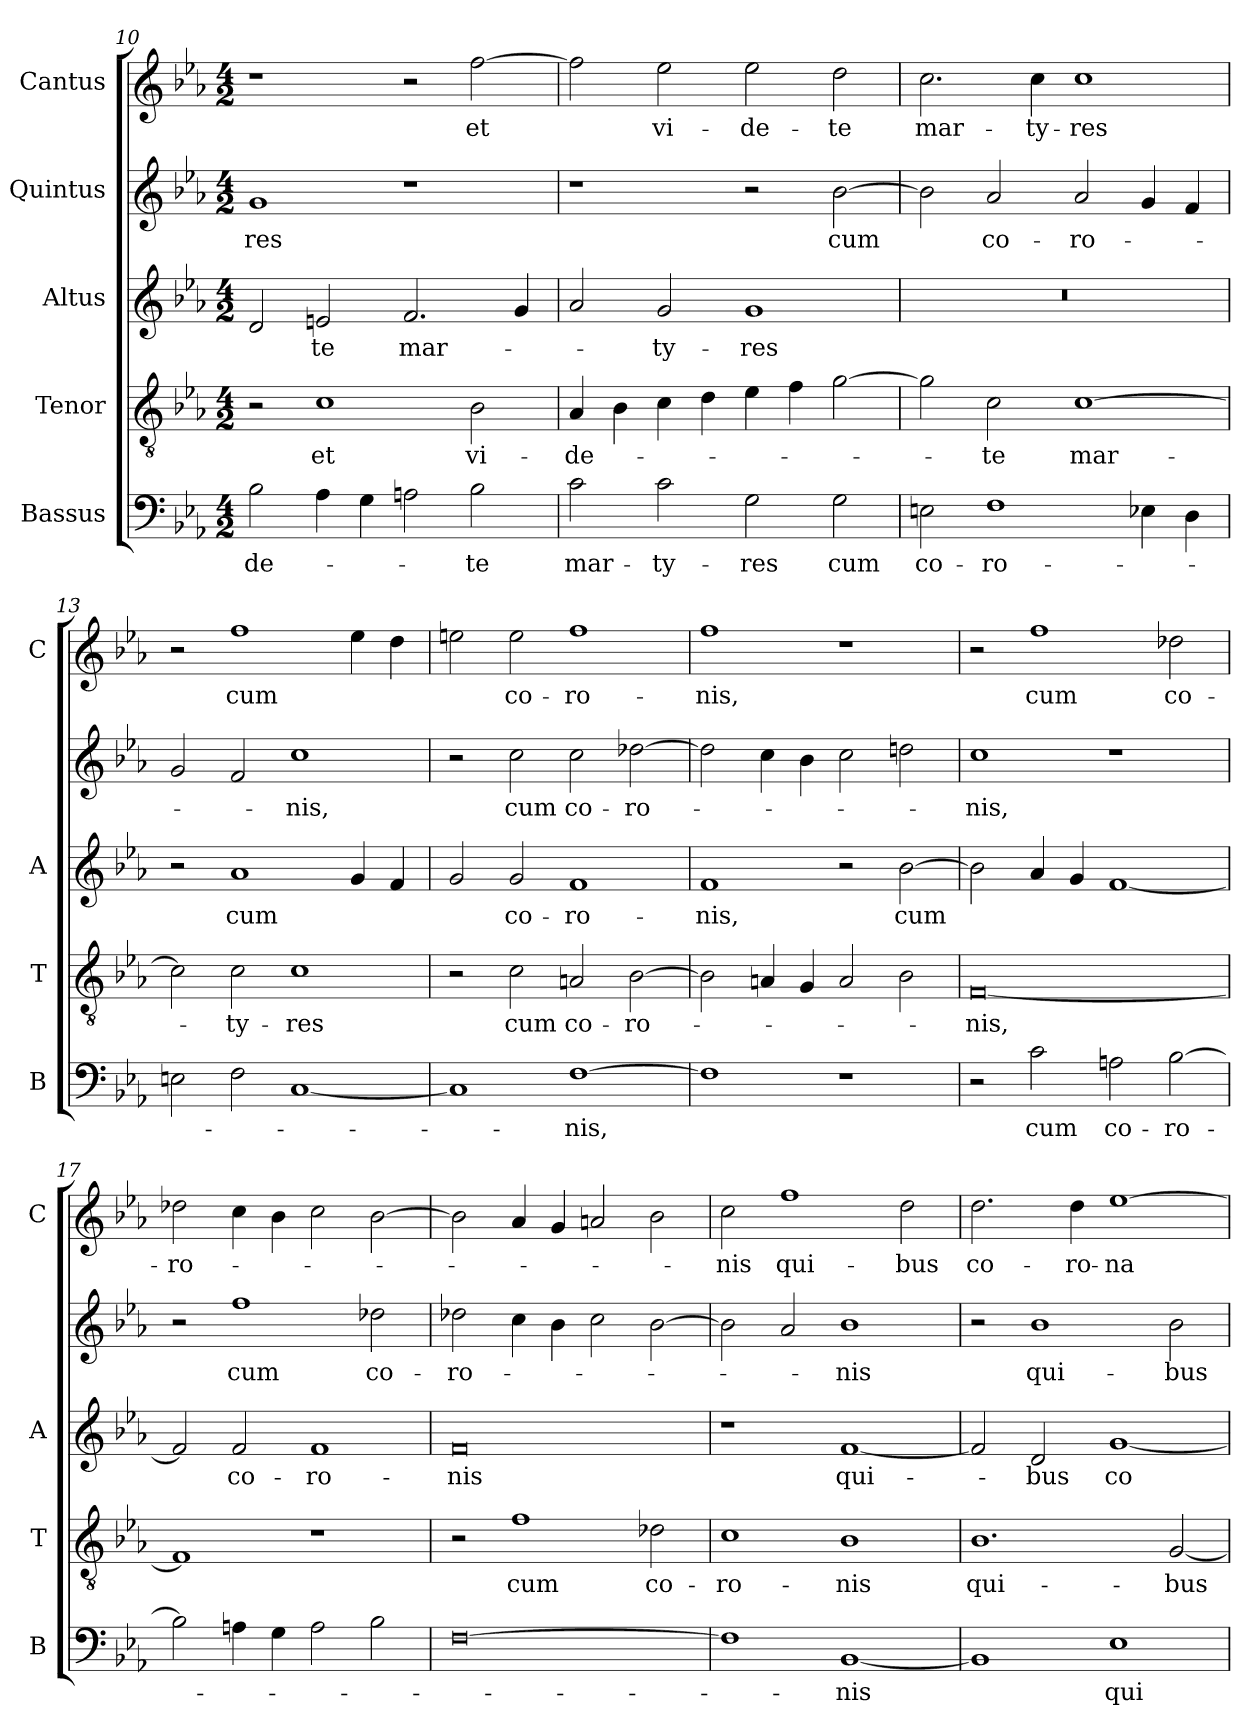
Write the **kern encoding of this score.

**kern	**text	**kern	**text	**kern	**text	**kern	**text	**kern	**text
*part5	*part5	*part4	*part4	*part3	*part3	*part2	*part2	*part1	*part1
*staff5	*staff5	*staff4	*staff4	*staff3	*staff3	*staff2	*staff2	*staff1	*staff1
*I"Bassus	*	*I"Tenor	*	*I"Altus	*	*I"Quintus	*	*I"Cantus	*
*I'B	*	*I'T	*	*I'A	*	*	*	*I'C	*
!!LO:PB:g=z
*clefF4	*	*clefGv2	*	*clefG2	*	*clefG2	*	*clefG2	*
*k[b-e-a-]	*	*k[b-e-a-]	*	*k[b-e-a-]	*	*k[b-e-a-]	*	*k[b-e-a-]	*
*E-:	*	*E-:	*	*E-:	*	*E-:	*	*E-:	*
*M4/2	*	*M4/2	*	*M4/2	*	*M4/2	*	*M4/2	*
=10	=10	=10	=10	=10	=10	=10	=10	=10	=10
!	!LO:LY:b	!	!	!	!	!	!LO:LY:b	!	!
2B-\	-de-	2r	.	2d/	.	1g	-res	1r	.
!	!	!	!LO:LY:b	!	!LO:LY:b	!	!	!	!
4A-\	.	1c	et	2en/	-te	.	.	.	.
4G\	.	.	.	.	.	.	.	.	.
!	!	!	!	!	!LO:LY:b	!	!	!	!
2An\	.	.	.	2.f/	mar-	1r	.	2r	.
!	!LO:LY:b	!	!LO:LY:b	!	!	!	!	!	!LO:LY:b
2B-\	-te	2B-\	vi-	.	.	.	.	[2ff\	et
.	.	.	.	4g/	.	.	.	.	.
=11	=11	=11	=11	=11	=11	=11	=11	=11	=11
!	!LO:LY:b	!	!LO:LY:b	!	!	!	!	!	!
2c\	mar-	4A-/	-de-	2a-/	.	1r	.	2ff\]	.
.	.	4B-\	.	.	.	.	.	.	.
!	!LO:LY:b	!	!	!	!LO:LY:b	!	!	!	!LO:LY:b
2c\	-ty-	4c\	.	2g/	-ty-	.	.	2ee-\	vi-
.	.	4d\	.	.	.	.	.	.	.
!	!LO:LY:b	!	!	!	!LO:LY:b	!	!	!	!LO:LY:b
2G\	-res	4e-\	.	1g	-res	2r	.	2ee-\	-de-
.	.	4f\	.	.	.	.	.	.	.
!	!LO:LY:b	!	!	!	!	!	!LO:LY:b	!	!LO:LY:b
2G\	cum	[2g\	.	.	.	[2b-\	cum	2dd\	-te
=12	=12	=12	=12	=12	=12	=12	=12	=12	=12
!	!LO:LY:b	!	!	!	!	!	!	!	!LO:LY:b
2En\	co-	2g\]	.	0r	.	2b-\]	.	2.cc\	mar-
!	!LO:LY:b	!	!LO:LY:b	!	!	!	!LO:LY:b	!	!
1F	-ro-	2c\	-te	.	.	2a-/	co-	.	.
!	!	!	!	!	!	!	!	!	!LO:LY:b
.	.	.	.	.	.	.	.	4cc\	-ty-
!	!	!	!LO:LY:b	!	!	!	!LO:LY:b	!	!LO:LY:b
.	.	[1c	mar-	.	.	2a-/	-ro-	1cc	-res
4E-X\	.	.	.	.	.	4g/	.	.	.
4D\	.	.	.	.	.	4f/	.	.	.
=13	=13	=13	=13	=13	=13	=13	=13	=13	=13
2En\	.	2c\]	.	2r	.	2g/	.	2r	.
!	!	!	!LO:LY:b	!	!LO:LY:b	!	!	!	!LO:LY:b
2F\	.	2c\	-ty-	1a-	cum	2f/	.	1ff	cum
!	!	!	!LO:LY:b	!	!	!	!LO:LY:b	!	!
[1C	.	1c	-res	.	.	1cc	-nis,	.	.
.	.	.	.	4g/	.	.	.	4ee-\	.
.	.	.	.	4f/	.	.	.	4dd\	.
=14	=14	=14	=14	=14	=14	=14	=14	=14	=14
1C]	.	2r	.	2g/	.	2r	.	2een\	.
!	!	!	!LO:LY:b	!	!LO:LY:b	!	!LO:LY:b	!	!LO:LY:b
.	.	2c\	cum	2g/	co-	2cc\	cum	2ee\	co-
!	!LO:LY:b	!	!LO:LY:b	!	!LO:LY:b	!	!LO:LY:b	!	!LO:LY:b
[1F	-nis,	2An/	co-	1f	-ro-	2cc\	co-	1ff	-ro-
!	!	!	!LO:LY:b	!	!	!	!LO:LY:b	!	!
.	.	[2B-\	-ro-	.	.	[2dd-X\	-ro-	.	.
!!LO:LB:g=z
=15	=15	=15	=15	=15	=15	=15	=15	=15	=15
!	!	!	!	!	!LO:LY:b	!	!	!	!LO:LY:b
1F]	.	2B-\]	.	1f	-nis,	2dd-\]	.	1ff	-nis,
.	.	4An/	.	.	.	4cc\	.	.	.
.	.	4G/	.	.	.	4b-\	.	.	.
1r	.	2A/	.	2r	.	2cc\	.	1r	.
!	!	!	!	!	!LO:LY:b	!	!	!	!
.	.	2B-\	.	[2b-\	cum	2ddn\	.	.	.
=16	=16	=16	=16	=16	=16	=16	=16	=16	=16
!	!	!	!LO:LY:b	!	!	!	!LO:LY:b	!	!
2r	.	[0F	-nis,	2b-\]	.	1cc	-nis,	2r	.
!	!LO:LY:b	!	!	!	!	!	!	!	!LO:LY:b
2c\	cum	.	.	4a-/	.	.	.	1ff	cum
.	.	.	.	4g/	.	.	.	.	.
!	!LO:LY:b	!	!	!	!	!	!	!	!
2An\	co-	.	.	[1f	.	1r	.	.	.
!	!LO:LY:b	!	!	!	!	!	!	!	!LO:LY:b
[2B-\	-ro-	.	.	.	.	.	.	2dd-X\	co-
=17	=17	=17	=17	=17	=17	=17	=17	=17	=17
!	!	!	!	!	!	!	!	!	!LO:LY:b
2B-\]	.	1F]	.	2f/]	.	2r	.	2dd-X\	-ro-
!	!	!	!	!	!LO:LY:b	!	!LO:LY:b	!	!
4An\	.	.	.	2f/	co-	1ff	cum	4cc\	.
4G\	.	.	.	.	.	.	.	4b-\	.
!	!	!	!	!	!LO:LY:b	!	!	!	!
2A\	.	1r	.	1f	-ro-	.	.	2cc\	.
!	!	!	!	!	!	!	!LO:LY:b	!	!
2B-\	.	.	.	.	.	2dd-X\	co-	[2b-\	.
=18	=18	=18	=18	=18	=18	=18	=18	=18	=18
!	!	!	!	!	!LO:LY:b	!	!LO:LY:b	!	!
[0F	.	2r	.	0f	-nis	2dd-X\	-ro-	2b-\]	.
!	!	!	!LO:LY:b	!	!	!	!	!	!
.	.	1f	cum	.	.	4cc\	.	4a-/	.
.	.	.	.	.	.	4b-\	.	4g/	.
.	.	.	.	.	.	2cc\	.	2an/	.
!	!	!	!LO:LY:b	!	!	!	!	!	!
.	.	2d-X\	co-	.	.	[2b-\	.	2b-\	.
=19	=19	=19	=19	=19	=19	=19	=19	=19	=19
!	!	!	!LO:LY:b	!	!	!	!	!	!LO:LY:b
1F]	.	1c	-ro-	1r	.	2b-\]	.	2cc\	-nis
!	!	!	!	!	!	!	!	!	!LO:LY:b
.	.	.	.	.	.	2a-/	.	1ff	qui-
!	!LO:LY:b	!	!LO:LY:b	!	!LO:LY:b	!	!LO:LY:b	!	!
[1BB-	-nis	1B-	-nis	[1f	qui-	1b-	-nis	.	.
!	!	!	!	!	!	!	!	!	!LO:LY:b
.	.	.	.	.	.	.	.	2dd\	-bus
!!LO:LB:g=z
=20	=20	=20	=20	=20	=20	=20	=20	=20	=20
!	!	!	!LO:LY:b	!	!	!	!	!	!LO:LY:b
1BB-]	.	1.B-	qui-	2f/]	.	2r	.	2.dd\	co-
!	!	!	!	!	!LO:LY:b	!	!LO:LY:b	!	!
.	.	.	.	2d/	-bus	1b-	qui-	.	.
!	!	!	!	!	!	!	!	!	!LO:LY:b
.	.	.	.	.	.	.	.	4dd\	-ro-
!	!LO:LY:b	!	!	!	!LO:LY:b	!	!	!	!LO:LY:b
1E-	qui-	.	.	[1g	co-	.	.	[1ee-	-na-
!	!	!	!LO:LY:b	!	!	!	!LO:LY:b	!	!
.	.	[2G/	-bus	.	.	2b-\	-bus	.	.
=	=	=	=	=	=	=	=	=	=
*-	*-	*-	*-	*-	*-	*-	*-	*-	*-
